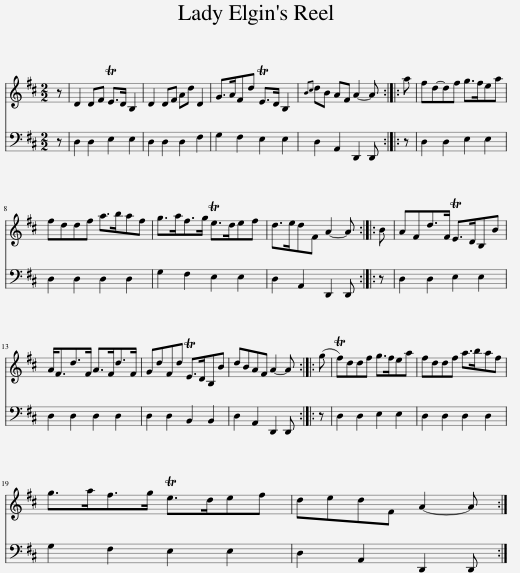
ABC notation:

X:1
%%score 1 2
L:1/8
M:2/2
I:linebreak $
K:D
V:1 treble
V:2 bass
V:1
 z | D2 DF TE>D B,2 | D2 DF Ad D2 | G>AFd TE>D B,2 |{Bc} dB AF A2- A :: %5
 a | fd-df g>fea |$ fddf a>baf | g>af>g Te>def | d>edF A2- A :: %10
 B | AFd>F TE>DB,B |$ A<Fd>F A>Fd>F | GdFd TE>DB,B | dBAF A2- A :: %15
 (g | Tf)ddf g>fea | fddf a>baf |$ g>af>g Te>def | dedF A2- A :| %20
V:2
 z | D,2 D,2 E,2 E,2 | D,2 D,2 D,2 F,2 | G,2 F,2 E,2 E,2 | D,2 A,,2 D,,2 D,, :: %5
 z | D,2 D,2 E,2 E,2 |$ D,2 D,2 D,2 D,2 | G,2 F,2 E,2 E,2 | D,2 A,,2 D,,2 D,, :: %10
 z | D,2 D,2 E,2 E,2 |$ D,2 D,2 D,2 D,2 | D,2 D,2 B,,2 B,,2 | D,2 A,,2 D,,2 D,, :: %15
 z | D,2 D,2 E,2 E,2 | D,2 D,2 D,2 D,2 |$ G,2 F,2 E,2 E,2 | D,2 A,,2 D,,2 D,, :| %20
